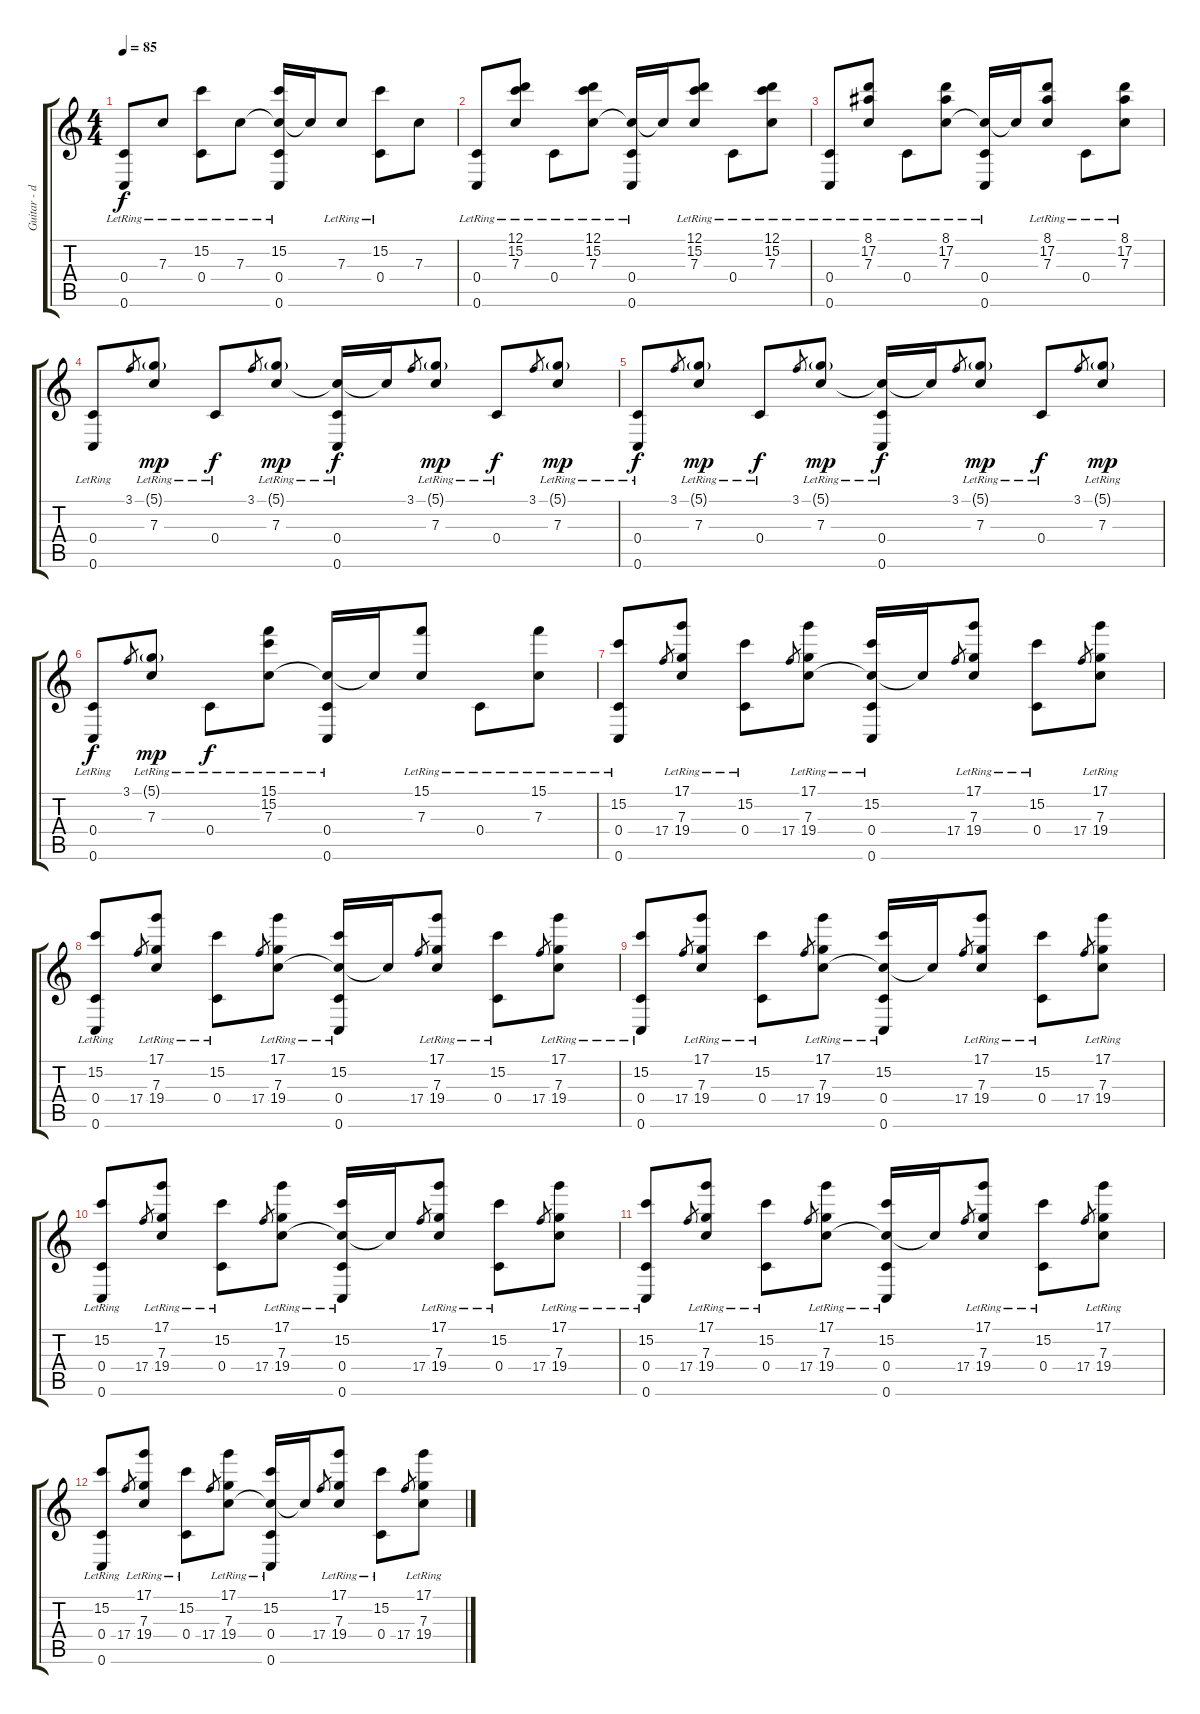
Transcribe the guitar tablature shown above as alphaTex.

\track ("Guitar - delay" "Guitar - d") {instrument electricguitarclean}
\staff {score tabs}
\tuning (D4 A3 F3 C3 G2 C2) {hide}
\ts (4 4)
\tempo 85
\clef g2
\ks c
(0.4 0.6{lr}).8{dy f} 7.3{lr}.8 (15.2{lr} 0.4{lr}).8 7.3{lr}.8 (15.2{lr} 7.3{t} 0.4 0.6{lr}).16 7.3{t}.16 7.3{lr}.8 (15.2{lr} 0.4{lr}).8 7.3.8 |
(0.4 0.6{lr}).8 (12.1{lr} 15.2{lr} 7.3{lr}).8 0.4{lr}.8 (12.1{lr} 15.2{lr} 7.3{lr}).8 (7.3{t} 0.4{lr} 0.6{lr}).16 7.3{t}.16 (12.1{lr} 15.2{lr} 7.3{lr}).8 0.4{lr}.8 (12.1{lr} 15.2{lr} 7.3{lr}).8 |
(0.4{lr} 0.6{lr}).8 (8.1{lr} 17.2{lr} 7.3{lr}).8 0.4{lr}.8 (8.1{lr} 17.2{lr} 7.3{lr}).8 (7.3{t} 0.4{lr} 0.6{lr}).16 7.3{t}.16 (8.1{lr} 17.2{lr} 7.3{lr}).8 0.4{lr}.8 (8.1{lr} 17.2{lr} 7.3{lr}).8 |
(0.4{lr} 0.6{lr}).8 3.1.8{gr} (5.1{g lr} 7.3{lr}).8{dy mp} 0.4{lr}.8{dy f} 3.1.8{gr} (5.1{g lr} 7.3{lr}).8{dy mp} (7.3{t} 0.4{lr} 0.6{lr}).16{dy f} 7.3{t}.16 3.1.8{gr} (5.1{g lr} 7.3{lr}).8{dy mp} 0.4{lr}.8{dy f} 3.1.8{gr} (5.1{g lr} 7.3{lr}).8{dy mp} |
(0.4{lr} 0.6{lr}).8{dy f} 3.1.8{gr} (5.1{g lr} 7.3{lr}).8{dy mp} 0.4{lr}.8{dy f} 3.1.8{gr} (5.1{g lr} 7.3{lr}).8{dy mp} (7.3{t} 0.4{lr} 0.6{lr}).16{dy f} 7.3{t}.16 3.1.8{gr} (5.1{g lr} 7.3{lr}).8{dy mp} 0.4{lr}.8{dy f} 3.1.8{gr} (5.1{g lr} 7.3{lr}).8{dy mp} |
(0.4{lr} 0.6{lr}).8{dy f} 3.1.8{gr} (5.1{g lr} 7.3{lr}).8{dy mp} 0.4{lr}.8{dy f} (15.1{lr} 15.2{lr} 7.3{lr}).8 (7.3{t} 0.4{lr} 0.6{lr}).16 7.3{t}.16 (15.1{lr} 7.3{lr}).8 0.4{lr}.8 (15.1{lr} 7.3{lr}).8 |
(15.2{lr} 0.4{lr} 0.6{lr}).8 17.4.8{gr} (17.1{lr} 7.3{lr} 19.4{lr}).8 (15.2{lr} 0.4{lr}).8 17.4.8{gr} (17.1{lr} 7.3{lr} 19.4{lr}).8 (15.2{lr} 7.3{t} 0.4{lr} 0.6{lr}).16 7.3{t}.16 17.4.8{gr} (17.1{lr} 7.3{lr} 19.4{lr}).8 (15.2{lr} 0.4{lr}).8 17.4.8{gr} (17.1{lr} 7.3{lr} 19.4{lr}).8 |
(15.2{lr} 0.4{lr} 0.6{lr}).8 17.4.8{gr} (17.1{lr} 7.3{lr} 19.4{lr}).8 (15.2{lr} 0.4{lr}).8 17.4.8{gr} (17.1{lr} 7.3{lr} 19.4{lr}).8 (15.2{lr} 7.3{t} 0.4{lr} 0.6{lr}).16 7.3{t}.16 17.4.8{gr} (17.1{lr} 7.3{lr} 19.4{lr}).8 (15.2{lr} 0.4{lr}).8 17.4.8{gr} (17.1{lr} 7.3{lr} 19.4{lr}).8 |
(15.2{lr} 0.4{lr} 0.6{lr}).8 17.4.8{gr} (17.1{lr} 7.3{lr} 19.4{lr}).8 (15.2{lr} 0.4{lr}).8 17.4.8{gr} (17.1{lr} 7.3{lr} 19.4{lr}).8 (15.2{lr} 7.3{t} 0.4{lr} 0.6{lr}).16 7.3{t}.16 17.4.8{gr} (17.1{lr} 7.3{lr} 19.4{lr}).8 (15.2{lr} 0.4{lr}).8 17.4.8{gr} (17.1{lr} 7.3{lr} 19.4{lr}).8 |
(15.2{lr} 0.4{lr} 0.6{lr}).8 17.4.8{gr} (17.1{lr} 7.3{lr} 19.4{lr}).8 (15.2{lr} 0.4{lr}).8 17.4.8{gr} (17.1{lr} 7.3{lr} 19.4{lr}).8 (15.2{lr} 7.3{t} 0.4{lr} 0.6{lr}).16 7.3{t}.16 17.4.8{gr} (17.1{lr} 7.3{lr} 19.4{lr}).8 (15.2{lr} 0.4{lr}).8 17.4.8{gr} (17.1{lr} 7.3{lr} 19.4{lr}).8 |
(15.2{lr} 0.4{lr} 0.6{lr}).8 17.4.8{gr} (17.1{lr} 7.3{lr} 19.4{lr}).8 (15.2{lr} 0.4{lr}).8 17.4.8{gr} (17.1{lr} 7.3{lr} 19.4{lr}).8 (15.2{lr} 7.3{t} 0.4{lr} 0.6{lr}).16 7.3{t}.16 17.4.8{gr} (17.1{lr} 7.3{lr} 19.4{lr}).8 (15.2{lr} 0.4{lr}).8 17.4.8{gr} (17.1{lr} 7.3{lr} 19.4{lr}).8 |
(15.2{lr} 0.4{lr} 0.6{lr}).8 17.4.8{gr} (17.1{lr} 7.3{lr} 19.4{lr}).8 (15.2{lr} 0.4{lr}).8 17.4.8{gr} (17.1{lr} 7.3{lr} 19.4{lr}).8 (15.2{lr} 7.3{t} 0.4{lr} 0.6{lr}).16 7.3{t}.16 17.4.8{gr} (17.1{lr} 7.3{lr} 19.4{lr}).8 (15.2{lr} 0.4{lr}).8 17.4.8{gr} (17.1{lr} 7.3{lr} 19.4{lr}).8
